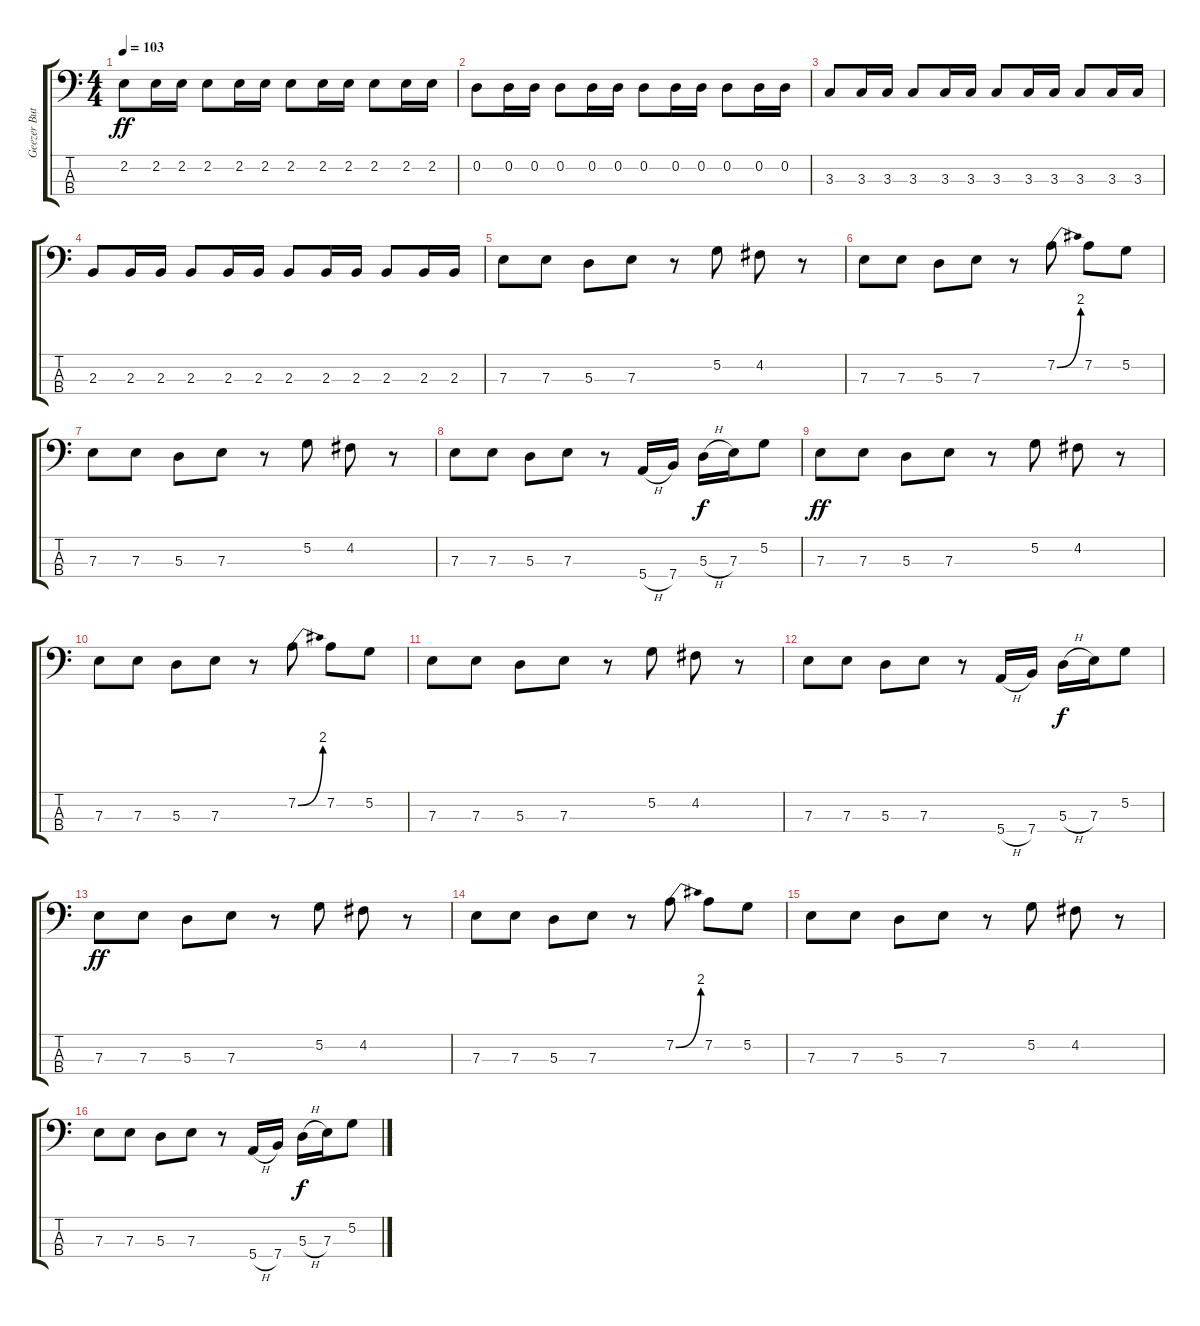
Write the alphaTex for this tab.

\track ("Geezer Butler" "Geezer But") {instrument electricbassfinger}
\staff {score tabs}
\tuning (G2 D2 A1 E1) {hide}
\ts (4 4)
\tempo 103
\clef f4
\ks c
2.2.8{dy ff} 2.2.16 2.2.16 2.2.8 2.2.16 2.2.16 2.2.8 2.2.16 2.2.16 2.2.8 2.2.16 2.2.16 |
0.2.8 0.2.16 0.2.16 0.2.8 0.2.16 0.2.16 0.2.8 0.2.16 0.2.16 0.2.8 0.2.16 0.2.16 |
3.3.8 3.3.16 3.3.16 3.3.8 3.3.16 3.3.16 3.3.8 3.3.16 3.3.16 3.3.8 3.3.16 3.3.16 |
2.3.8 2.3.16 2.3.16 2.3.8 2.3.16 2.3.16 2.3.8 2.3.16 2.3.16 2.3.8 2.3.16 2.3.16 |
7.3.8 7.3.8 5.3.8 7.3.8 r.8 5.2.8 4.2.8 r.8 |
7.3.8 7.3.8 5.3.8 7.3.8 r.8 7.2{be (bend 0 0 60 8)}.8 7.2.8 5.2.8 |
7.3.8 7.3.8 5.3.8 7.3.8 r.8 5.2.8 4.2.8 r.8 |
7.3.8 7.3.8 5.3.8 7.3.8 r.8 5.4{h}.16 7.4.16 5.3{h}.16{dy f} 7.3.16 5.2.8 |
7.3.8{dy ff} 7.3.8 5.3.8 7.3.8 r.8 5.2.8 4.2.8 r.8 |
7.3.8 7.3.8 5.3.8 7.3.8 r.8 7.2{be (bend 0 0 60 8)}.8 7.2.8 5.2.8 |
7.3.8 7.3.8 5.3.8 7.3.8 r.8 5.2.8 4.2.8 r.8 |
7.3.8 7.3.8 5.3.8 7.3.8 r.8 5.4{h}.16 7.4.16 5.3{h}.16{dy f} 7.3.16 5.2.8 |
7.3.8{dy ff} 7.3.8 5.3.8 7.3.8 r.8 5.2.8 4.2.8 r.8 |
7.3.8 7.3.8 5.3.8 7.3.8 r.8 7.2{be (bend 0 0 60 8)}.8 7.2.8 5.2.8 |
7.3.8 7.3.8 5.3.8 7.3.8 r.8 5.2.8 4.2.8 r.8 |
7.3.8 7.3.8 5.3.8 7.3.8 r.8 5.4{h}.16 7.4.16 5.3{h}.16{dy f} 7.3.16 5.2.8
